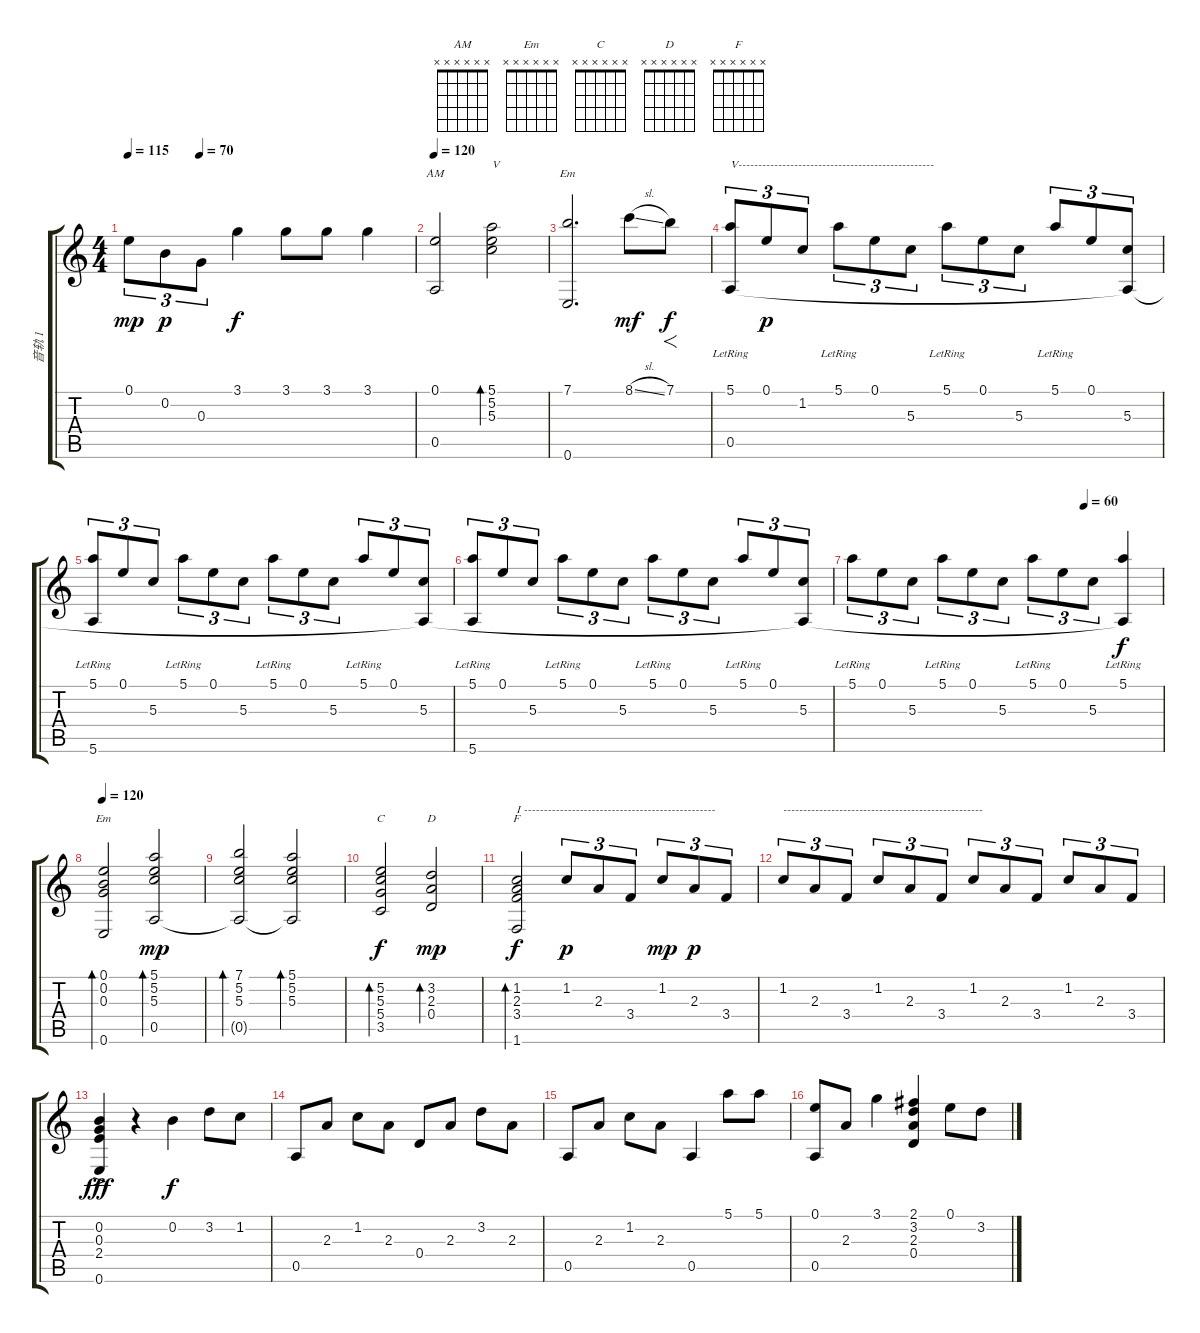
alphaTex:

\track ("音轨 1" "音轨 1") {instrument acousticguitarsteel}
\staff {score tabs}
\tuning (E4 B3 G3 D3 A2 E2) {hide}
\chord ("AM" x x x x x x)
\chord ("EM" x x x x x x)
\chord ("Em" x x x x x x)
\chord ("C" x x x x x x)
\chord ("D" x x x x x x)
\chord ("F" x x x x x x)
\ts (4 4)
\tempo 115
\tempo (70 0.25)
\clef g2
\ks c
0.1.8{tu (3 2) dy mp} 0.2.8{tu (3 2) dy p} 0.3.8{tu (3 2)} 3.1.4{dy f} 3.1.8 3.1.8 3.1.4 |
\tempo 120
(0.1 0.5).2{ch "AM"} (5.1 5.2 5.3).2{bd 240 txt "V"} |
(7.1 0.6).2{d ch "EM"} 8.1{sl}.8{dy mf} 7.1.8{f dy f} |
(5.1{lr} 0.5).8{tu (3 2) txt "V-------------------------------------------------"} 0.1.8{tu (3 2) dy p} 1.2.8{tu (3 2)} 5.1{lr}.8{tu (3 2)} 0.1.8{tu (3 2)} 5.3.8{tu (3 2)} 5.1{lr}.8{tu (3 2)} 0.1.8{tu (3 2)} 5.3.8{tu (3 2)} 5.1{lr}.8{tu (3 2)} 0.1.8{tu (3 2)} (5.3 0.5{t}).8{tu (3 2)} |
(5.1{lr} 5.6).8{tu (3 2)} 0.1.8{tu (3 2)} 5.3.8{tu (3 2)} 5.1{lr}.8{tu (3 2)} 0.1.8{tu (3 2)} 5.3.8{tu (3 2)} 5.1{lr}.8{tu (3 2)} 0.1.8{tu (3 2)} 5.3.8{tu (3 2)} 5.1{lr}.8{tu (3 2)} 0.1.8{tu (3 2)} (5.3 0.5{t}).8{tu (3 2)} |
(5.1{lr} 5.6).8{tu (3 2)} 0.1.8{tu (3 2)} 5.3.8{tu (3 2)} 5.1{lr}.8{tu (3 2)} 0.1.8{tu (3 2)} 5.3.8{tu (3 2)} 5.1{lr}.8{tu (3 2)} 0.1.8{tu (3 2)} 5.3.8{tu (3 2)} 5.1{lr}.8{tu (3 2)} 0.1.8{tu (3 2)} (5.3 0.5{t}).8{tu (3 2)} |
\tempo (60 0.75)
5.1{lr}.8{tu (3 2)} 0.1.8{tu (3 2)} 5.3.8{tu (3 2)} 5.1{lr}.8{tu (3 2)} 0.1.8{tu (3 2)} 5.3.8{tu (3 2)} 5.1{lr}.8{tu (3 2)} 0.1.8{tu (3 2)} 5.3.8{tu (3 2)} (5.1{lr} 0.5{t}).4{dy f} |
\tempo 120
(0.1 0.2 0.3 0.6).2{bd 480 ch "Em"} (5.1 5.2 5.3 0.5).2{bd 480 dy mp} |
(7.1 5.2 5.3 0.5{t}).2{bd 480} (5.1 5.2 5.3 0.5{t}).2{bd 480} |
(5.2 5.3 5.4 3.5).2{bd 480 ch "C" dy f} (3.2 2.3 0.4).2{bd 480 ch "D" dy mp} |
(1.2 2.3 3.4 1.6).2{bd 120 ch "F" txt "I ------------------------------------------------" dy f} 1.2.8{tu (3 2) dy p} 2.3.8{tu (3 2)} 3.4.8{tu (3 2)} 1.2.8{tu (3 2) dy mp} 2.3.8{tu (3 2) dy p} 3.4.8{tu (3 2)} |
1.2.8{tu (3 2) txt "--------------------------------------------------"} 2.3.8{tu (3 2)} 3.4.8{tu (3 2)} 1.2.8{tu (3 2)} 2.3.8{tu (3 2)} 3.4.8{tu (3 2)} 1.2.8{tu (3 2)} 2.3.8{tu (3 2)} 3.4.8{tu (3 2)} 1.2.8{tu (3 2)} 2.3.8{tu (3 2)} 3.4.8{tu (3 2)} |
(0.2{ac} 0.3{ac} 2.4{ac} 0.6{ac}).4{dy fff} r.4 0.2.4{dy f} 3.2.8 1.2.8 |
0.5.8 2.3.8 1.2.8 2.3.8 0.4.8 2.3.8 3.2.8 2.3.8 |
0.5.8 2.3.8 1.2.8 2.3.8 0.5.4 5.1.8 5.1.8 |
(0.1 0.5).8 2.3.8 3.1.4 (2.1 3.2 2.3 0.4).4 0.1.8 3.2.8
